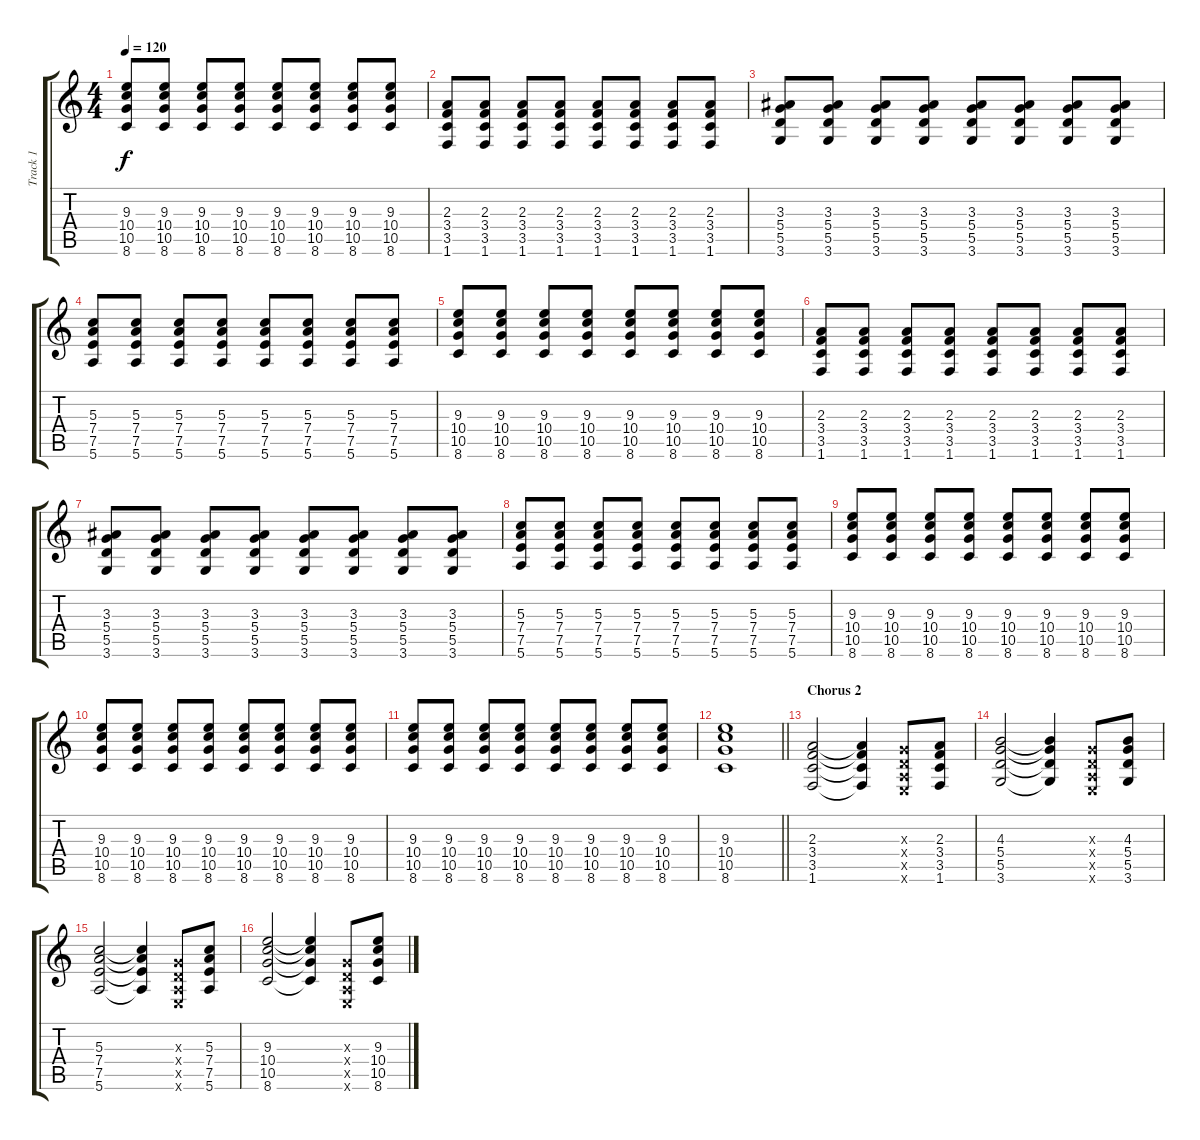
\track ("Track 1" "Track 1") {instrument overdrivenguitar}
\staff {score tabs}
\tuning (E4 B3 G3 D3 A2 E2) {hide}
\ts (4 4)
\tempo 120
\clef g2
\ks c
(9.3 10.4 10.5 8.6).8{dy f} (9.3 10.4 10.5 8.6).8 (9.3 10.4 10.5 8.6).8 (9.3 10.4 10.5 8.6).8 (9.3 10.4 10.5 8.6).8 (9.3 10.4 10.5 8.6).8 (9.3 10.4 10.5 8.6).8 (9.3 10.4 10.5 8.6).8 |
(2.3 3.4 3.5 1.6).8 (2.3 3.4 3.5 1.6).8 (2.3 3.4 3.5 1.6).8 (2.3 3.4 3.5 1.6).8 (2.3 3.4 3.5 1.6).8 (2.3 3.4 3.5 1.6).8 (2.3 3.4 3.5 1.6).8 (2.3 3.4 3.5 1.6).8 |
(3.3 5.4 5.5 3.6).8 (3.3 5.4 5.5 3.6).8 (3.3 5.4 5.5 3.6).8 (3.3 5.4 5.5 3.6).8 (3.3 5.4 5.5 3.6).8 (3.3 5.4 5.5 3.6).8 (3.3 5.4 5.5 3.6).8 (3.3 5.4 5.5 3.6).8 |
(5.3 7.4 7.5 5.6).8 (5.3 7.4 7.5 5.6).8 (5.3 7.4 7.5 5.6).8 (5.3 7.4 7.5 5.6).8 (5.3 7.4 7.5 5.6).8 (5.3 7.4 7.5 5.6).8 (5.3 7.4 7.5 5.6).8 (5.3 7.4 7.5 5.6).8 |
(9.3 10.4 10.5 8.6).8 (9.3 10.4 10.5 8.6).8 (9.3 10.4 10.5 8.6).8 (9.3 10.4 10.5 8.6).8 (9.3 10.4 10.5 8.6).8 (9.3 10.4 10.5 8.6).8 (9.3 10.4 10.5 8.6).8 (9.3 10.4 10.5 8.6).8 |
(2.3 3.4 3.5 1.6).8 (2.3 3.4 3.5 1.6).8 (2.3 3.4 3.5 1.6).8 (2.3 3.4 3.5 1.6).8 (2.3 3.4 3.5 1.6).8 (2.3 3.4 3.5 1.6).8 (2.3 3.4 3.5 1.6).8 (2.3 3.4 3.5 1.6).8 |
(3.3 5.4 5.5 3.6).8 (3.3 5.4 5.5 3.6).8 (3.3 5.4 5.5 3.6).8 (3.3 5.4 5.5 3.6).8 (3.3 5.4 5.5 3.6).8 (3.3 5.4 5.5 3.6).8 (3.3 5.4 5.5 3.6).8 (3.3 5.4 5.5 3.6).8 |
(5.3 7.4 7.5 5.6).8 (5.3 7.4 7.5 5.6).8 (5.3 7.4 7.5 5.6).8 (5.3 7.4 7.5 5.6).8 (5.3 7.4 7.5 5.6).8 (5.3 7.4 7.5 5.6).8 (5.3 7.4 7.5 5.6).8 (5.3 7.4 7.5 5.6).8 |
(9.3 10.4 10.5 8.6).8 (9.3 10.4 10.5 8.6).8 (9.3 10.4 10.5 8.6).8 (9.3 10.4 10.5 8.6).8 (9.3 10.4 10.5 8.6).8 (9.3 10.4 10.5 8.6).8 (9.3 10.4 10.5 8.6).8 (9.3 10.4 10.5 8.6).8 |
(9.3 10.4 10.5 8.6).8 (9.3 10.4 10.5 8.6).8 (9.3 10.4 10.5 8.6).8 (9.3 10.4 10.5 8.6).8 (9.3 10.4 10.5 8.6).8 (9.3 10.4 10.5 8.6).8 (9.3 10.4 10.5 8.6).8 (9.3 10.4 10.5 8.6).8 |
(9.3 10.4 10.5 8.6).8 (9.3 10.4 10.5 8.6).8 (9.3 10.4 10.5 8.6).8 (9.3 10.4 10.5 8.6).8 (9.3 10.4 10.5 8.6).8 (9.3 10.4 10.5 8.6).8 (9.3 10.4 10.5 8.6).8 (9.3 10.4 10.5 8.6).8 |
\barLineRight lightlight
(9.3 10.4 10.5 8.6).1 |
\section ("" "Chorus 2")
(2.3 3.4 3.5 1.6).2 (2.3{t} 3.4{t} 3.5{t} 1.6{t}).4 (0.3{x} 0.4{x} 0.5{x} 0.6{x}).8 (2.3 3.4 3.5 1.6).8 |
(4.3 5.4 5.5 3.6).2 (4.3{t} 5.4{t} 5.5{t} 3.6{t}).4 (0.3{x} 0.4{x} 0.5{x} 0.6{x}).8 (4.3 5.4 5.5 3.6).8 |
(5.3 7.4 7.5 5.6).2 (5.3{t} 7.4{t} 7.5{t} 5.6{t}).4 (0.3{x} 0.4{x} 0.5{x} 0.6{x}).8 (5.3 7.4 7.5 5.6).8 |
(9.3 10.4 10.5 8.6).2 (9.3{t} 10.4{t} 10.5{t} 8.6{t}).4 (0.3{x} 0.4{x} 0.5{x} 0.6{x}).8 (9.3 10.4 10.5 8.6).8
